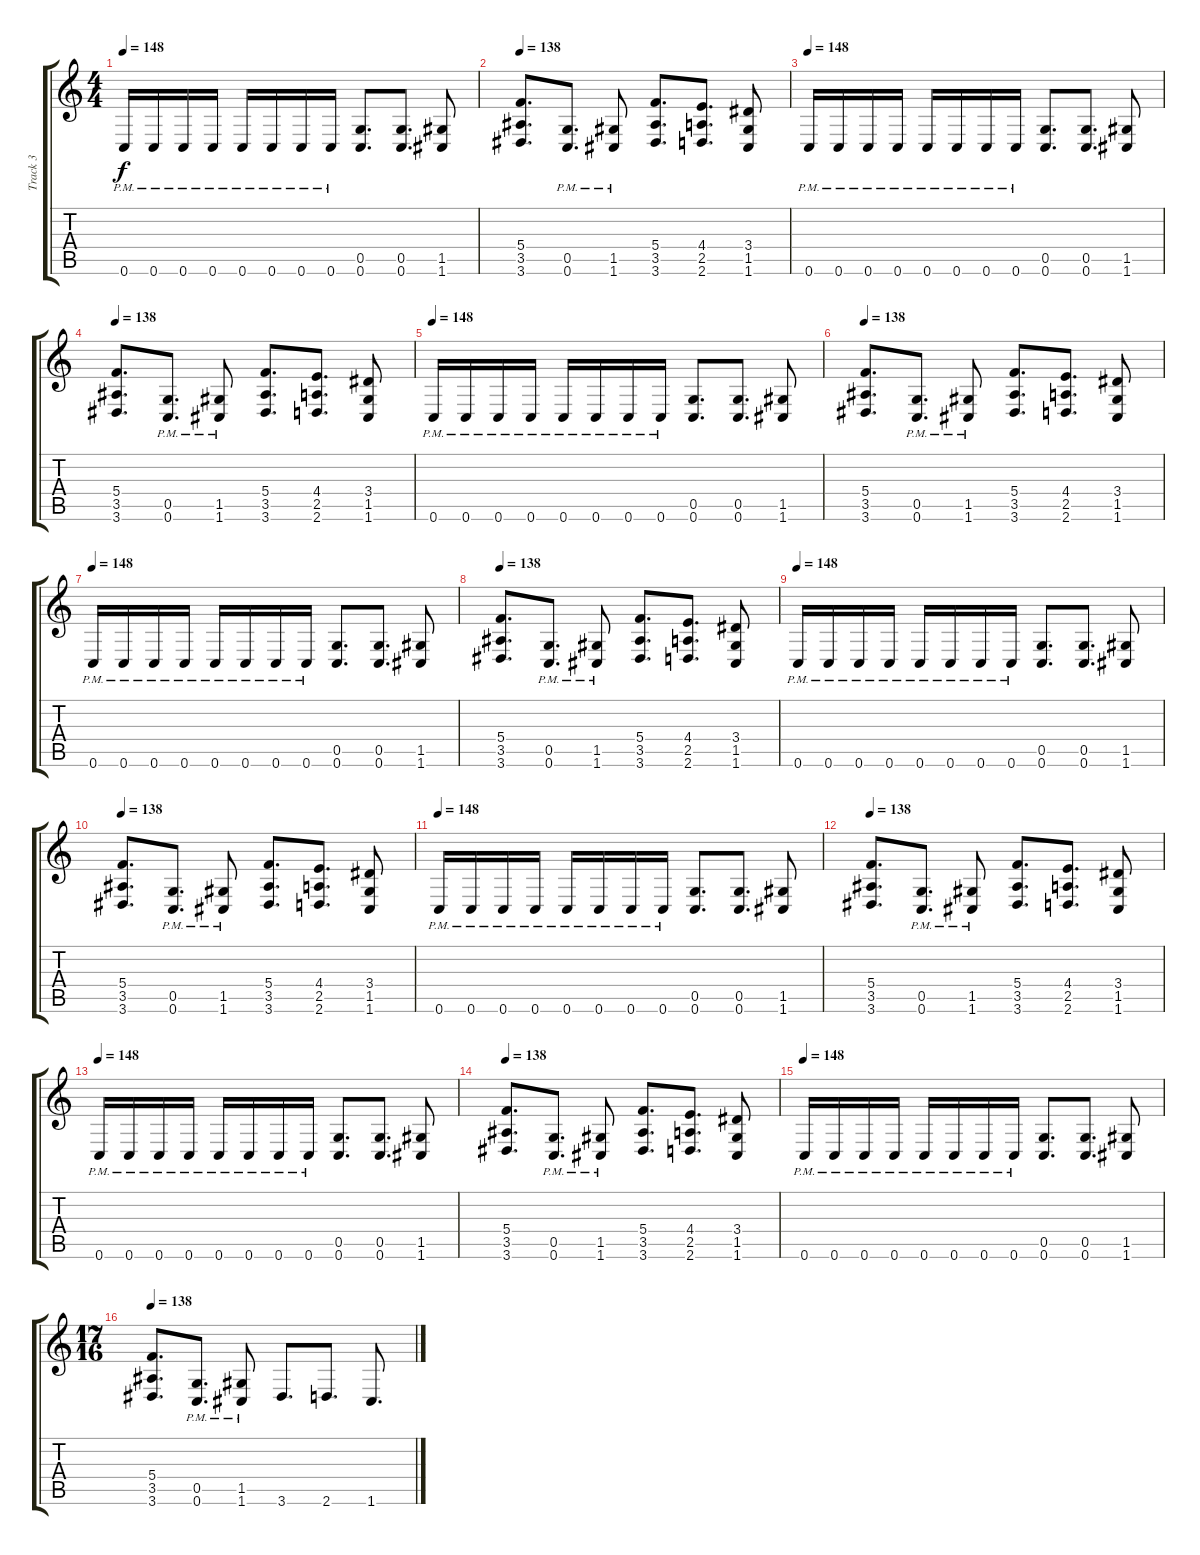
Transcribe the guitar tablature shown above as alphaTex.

\track ("Track 3" "Track 3") {instrument distortionguitar}
\staff {score tabs}
\tuning (D4 A3 F3 C3 G2 C2) {hide}
\ts (4 4)
\tempo 148
\clef g2
\ks c
0.6{pm}.16{dy f} 0.6{pm}.16 0.6{pm}.16 0.6{pm}.16 0.6{pm}.16 0.6{pm}.16 0.6{pm}.16 0.6{pm}.16 (0.5 0.6).8{d} (0.5 0.6).8{d} (1.5 1.6).8 |
\tempo 138
(5.4 3.5 3.6).8{d} (0.5{pm} 0.6{pm}).8{d} (1.5{pm} 1.6{pm}).8 (5.4 3.5 3.6).8{d} (4.4 2.5 2.6).8{d} (3.4 1.5 1.6).8 |
\tempo 148
0.6{pm}.16 0.6{pm}.16 0.6{pm}.16 0.6{pm}.16 0.6{pm}.16 0.6{pm}.16 0.6{pm}.16 0.6{pm}.16 (0.5 0.6).8{d} (0.5 0.6).8{d} (1.5 1.6).8 |
\tempo 138
(5.4 3.5 3.6).8{d} (0.5{pm} 0.6{pm}).8{d} (1.5{pm} 1.6{pm}).8 (5.4 3.5 3.6).8{d} (4.4 2.5 2.6).8{d} (3.4 1.5 1.6).8 |
\tempo 148
0.6{pm}.16 0.6{pm}.16 0.6{pm}.16 0.6{pm}.16 0.6{pm}.16 0.6{pm}.16 0.6{pm}.16 0.6{pm}.16 (0.5 0.6).8{d} (0.5 0.6).8{d} (1.5 1.6).8 |
\tempo 138
(5.4 3.5 3.6).8{d} (0.5{pm} 0.6{pm}).8{d} (1.5{pm} 1.6{pm}).8 (5.4 3.5 3.6).8{d} (4.4 2.5 2.6).8{d} (3.4 1.5 1.6).8 |
\tempo 148
0.6{pm}.16 0.6{pm}.16 0.6{pm}.16 0.6{pm}.16 0.6{pm}.16 0.6{pm}.16 0.6{pm}.16 0.6{pm}.16 (0.5 0.6).8{d} (0.5 0.6).8{d} (1.5 1.6).8 |
\tempo 138
(5.4 3.5 3.6).8{d} (0.5{pm} 0.6{pm}).8{d} (1.5{pm} 1.6{pm}).8 (5.4 3.5 3.6).8{d} (4.4 2.5 2.6).8{d} (3.4 1.5 1.6).8 |
\tempo 148
0.6{pm}.16 0.6{pm}.16 0.6{pm}.16 0.6{pm}.16 0.6{pm}.16 0.6{pm}.16 0.6{pm}.16 0.6{pm}.16 (0.5 0.6).8{d} (0.5 0.6).8{d} (1.5 1.6).8 |
\tempo 138
(5.4 3.5 3.6).8{d} (0.5{pm} 0.6{pm}).8{d} (1.5{pm} 1.6{pm}).8 (5.4 3.5 3.6).8{d} (4.4 2.5 2.6).8{d} (3.4 1.5 1.6).8 |
\tempo 148
0.6{pm}.16 0.6{pm}.16 0.6{pm}.16 0.6{pm}.16 0.6{pm}.16 0.6{pm}.16 0.6{pm}.16 0.6{pm}.16 (0.5 0.6).8{d} (0.5 0.6).8{d} (1.5 1.6).8 |
\tempo 138
(5.4 3.5 3.6).8{d} (0.5{pm} 0.6{pm}).8{d} (1.5{pm} 1.6{pm}).8 (5.4 3.5 3.6).8{d} (4.4 2.5 2.6).8{d} (3.4 1.5 1.6).8 |
\tempo 148
0.6{pm}.16 0.6{pm}.16 0.6{pm}.16 0.6{pm}.16 0.6{pm}.16 0.6{pm}.16 0.6{pm}.16 0.6{pm}.16 (0.5 0.6).8{d} (0.5 0.6).8{d} (1.5 1.6).8 |
\tempo 138
(5.4 3.5 3.6).8{d} (0.5{pm} 0.6{pm}).8{d} (1.5{pm} 1.6{pm}).8 (5.4 3.5 3.6).8{d} (4.4 2.5 2.6).8{d} (3.4 1.5 1.6).8 |
\tempo 148
0.6{pm}.16 0.6{pm}.16 0.6{pm}.16 0.6{pm}.16 0.6{pm}.16 0.6{pm}.16 0.6{pm}.16 0.6{pm}.16 (0.5 0.6).8{d} (0.5 0.6).8{d} (1.5 1.6).8 |
\ts (17 16)
\tempo 138
(5.4 3.5 3.6).8{d} (0.5{pm} 0.6{pm}).8{d} (1.5{pm} 1.6{pm}).8 3.6.8{d} 2.6.8{d} 1.6.8{d}
